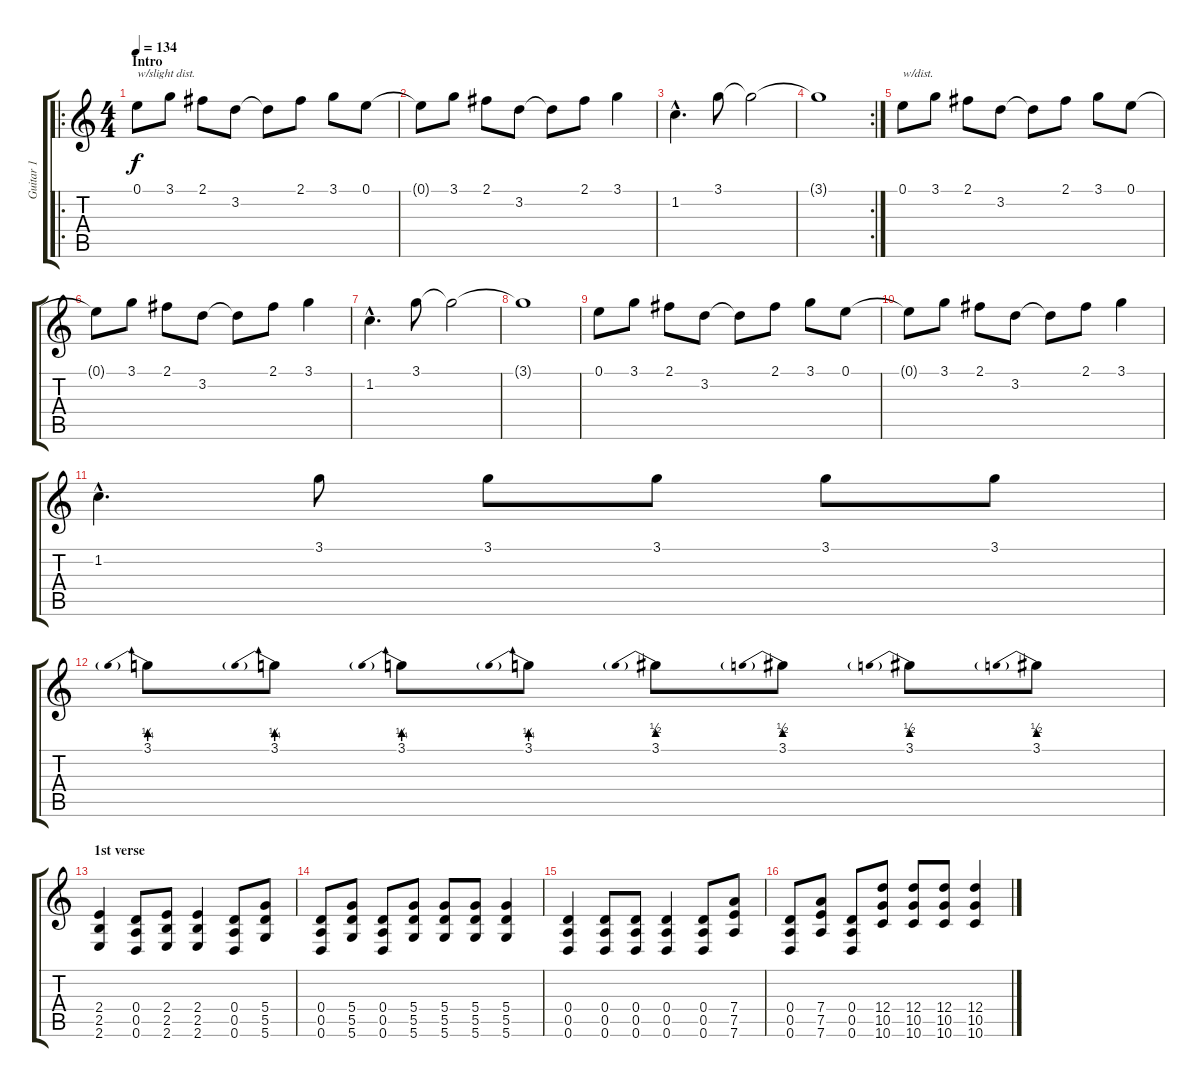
\track ("Guitar 1" "Guitar 1") {instrument distortionguitar}
\staff {score tabs}
\tuning (E4 B3 G3 D3 A2 D2) {hide}
\ro
\ts (4 4)
\section ("" "Intro")
\tempo 134
\clef g2
\ks c
0.1.8{txt "w/slight dist." dy f instrument electricguitarclean} 3.1.8 2.1.8 3.2.8 3.2{t}.8 2.1.8 3.1.8 0.1.8 |
0.1{t}.8 3.1.8 2.1.8 3.2.8 3.2{t}.8 2.1.8 3.1.4 |
1.2{hac}.4{d} 3.1.8 3.1{t}.2 |
\rc 2
3.1{t}.1 |
0.1.8{txt "w/dist." instrument distortionguitar} 3.1.8 2.1.8 3.2.8 3.2{t}.8 2.1.8 3.1.8 0.1.8 |
0.1{t}.8 3.1.8 2.1.8 3.2.8 3.2{t}.8 2.1.8 3.1.4 |
1.2{hac}.4{d} 3.1.8 3.1{t}.2 |
3.1{t}.1 |
0.1.8 3.1.8 2.1.8 3.2.8 3.2{t}.8 2.1.8 3.1.8 0.1.8 |
0.1{t}.8 3.1.8 2.1.8 3.2.8 3.2{t}.8 2.1.8 3.1.4 |
1.2{hac}.4{d} 3.1.8 3.1.8 3.1.8 3.1.8 3.1.8 |
3.1{be (prebend 0 1 60 1)}.8 3.1{be (prebend 0 1 60 1)}.8 3.1{be (prebend 0 1 60 1)}.8 3.1{be (prebend 0 1 60 1)}.8 3.1{be (prebend 0 2 60 2)}.8 3.1{be (prebend 0 2 60 2)}.8 3.1{be (prebend 0 2 60 2)}.8 3.1{be (prebend 0 2 60 2)}.8 |
\section ("" "1st verse")
(2.4 2.5 2.6).4 (0.4 0.5 0.6).8 (2.4 2.5 2.6).8 (2.4 2.5 2.6).4 (0.4 0.5 0.6).8 (5.4 5.5 5.6).8 |
(0.4 0.5 0.6).8 (5.4 5.5 5.6).8 (0.4 0.5 0.6).8 (5.4 5.5 5.6).8 (5.4 5.5 5.6).8 (5.4 5.5 5.6).8 (5.4 5.5 5.6).4 |
(0.4 0.5 0.6).4 (0.4 0.5 0.6).8 (0.4 0.5 0.6).8 (0.4 0.5 0.6).4 (0.4 0.5 0.6).8 (7.4 7.5 7.6).8 |
(0.4 0.5 0.6).8 (7.4 7.5 7.6).8 (0.4 0.5 0.6).8 (12.4 10.5 10.6).8 (12.4 10.5 10.6).8 (12.4 10.5 10.6).8 (12.4 10.5 10.6).4
